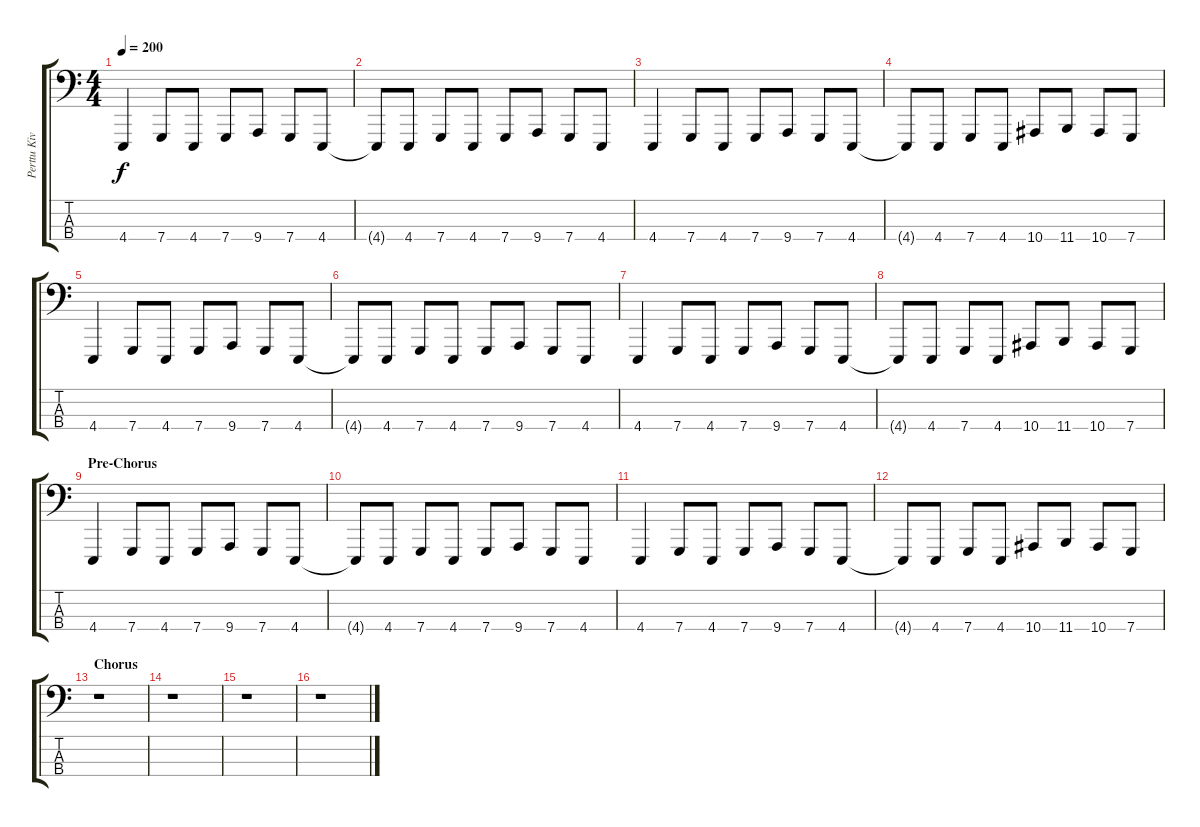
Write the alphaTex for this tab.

\track ("Perttu Kivilaakso 2" "Perttu Kiv") {instrument pizzicatostrings}
\staff {score tabs}
\tuning (G2 D2 G1 C1) {hide}
\ts (4 4)
\tempo 200
\clef f4
\ks c
4.4.4{dy f} 7.4.8 4.4.8 7.4.8 9.4.8 7.4.8 4.4.8 |
4.4{t}.8 4.4.8 7.4.8 4.4.8 7.4.8 9.4.8 7.4.8 4.4.8 |
4.4.4 7.4.8 4.4.8 7.4.8 9.4.8 7.4.8 4.4.8 |
4.4{t}.8 4.4.8 7.4.8 4.4.8 10.4.8 11.4.8 10.4.8 7.4.8 |
4.4.4 7.4.8 4.4.8 7.4.8 9.4.8 7.4.8 4.4.8 |
4.4{t}.8 4.4.8 7.4.8 4.4.8 7.4.8 9.4.8 7.4.8 4.4.8 |
4.4.4 7.4.8 4.4.8 7.4.8 9.4.8 7.4.8 4.4.8 |
4.4{t}.8 4.4.8 7.4.8 4.4.8 10.4.8 11.4.8 10.4.8 7.4.8 |
\section ("" "Pre-Chorus")
4.4.4 7.4.8 4.4.8 7.4.8 9.4.8 7.4.8 4.4.8 |
4.4{t}.8 4.4.8 7.4.8 4.4.8 7.4.8 9.4.8 7.4.8 4.4.8 |
4.4.4 7.4.8 4.4.8 7.4.8 9.4.8 7.4.8 4.4.8 |
4.4{t}.8 4.4.8 7.4.8 4.4.8 10.4.8 11.4.8 10.4.8 7.4.8 |
\section ("" "Chorus")
r.1 |
r.1 |
r.1 |
r.1
